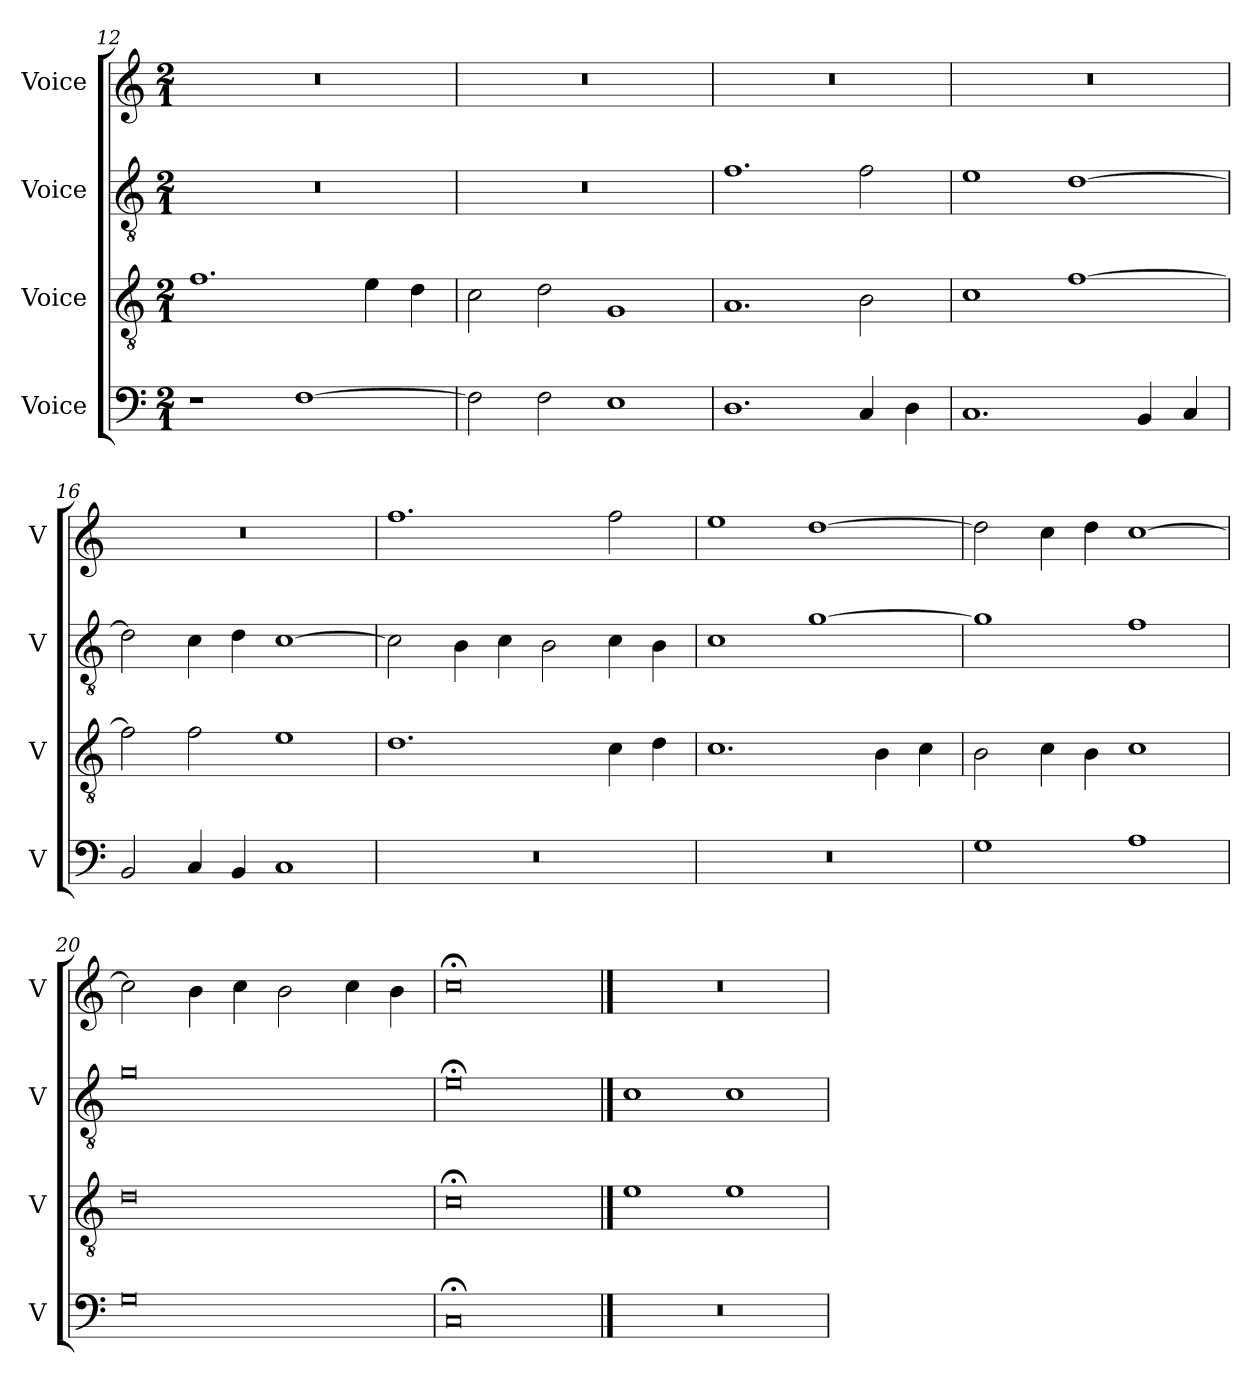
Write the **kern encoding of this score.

**kern	**kern	**kern	**kern
*part4	*part3	*part2	*part1
*staff4	*staff3	*staff2	*staff1
*I"Voice	*I"Voice	*I"Voice	*I"Voice
*I'V	*I'V	*I'V	*I'V
!!LO:PB:g=z
*clefF4	*clefGv2	*clefGv2	*clefG2
*k[]	*k[]	*k[]	*k[]
*M2/1	*M2/1	*M2/1	*M2/1
=12	=12	=12	=12
1r	1.f	0r	0r
[1F	.	.	.
.	4e\	.	.
.	4d\	.	.
=13	=13	=13	=13
2F\]	2c\	0r	0r
2F\	2d\	.	.
1E	1G	.	.
=14	=14	=14	=14
1.D	1.A	1.f	0r
4C/	2B\	2f\	.
4D\	.	.	.
=15	=15	=15	=15
1.C	1c	1e	0r
.	[1f	[1d	.
4BB/	.	.	.
4C/	.	.	.
!!LO:LB:g=z
=16	=16	=16	=16
2BB/	2f\]	2d\]	0r
4C/	2f\	4c\	.
4BB/	.	4d\	.
1C	1e	[1c	.
=17	=17	=17	=17
0r	1.d	2c\]	1.ff
.	.	4B\	.
.	.	4c\	.
.	.	2B\	.
.	4c\	4c\	2ff\
.	4d\	4B\	.
=18	=18	=18	=18
0r	1.c	1c	1ee
.	.	[1g	[1dd
.	4B\	.	.
.	4c\	.	.
=19	=19	=19	=19
1G	2B\	1g]	2dd\]
.	4c\	.	4cc\
.	4B\	.	4dd\
1A	1c	1f	[1cc
!!LO:LB:g=z
=20	=20	=20	=20
0G	0d	0g	2cc\]
.	.	.	4b\
.	.	.	4cc\
.	.	.	2b\
.	.	.	4cc\
.	.	.	4b\
=21	=21	=21	=21
0C;	0c;	0e;	0cc;
==22	==22	==22	==22
0r	1e	1c	0r
.	1e	1c	.
=	=	=	=
*-	*-	*-	*-
